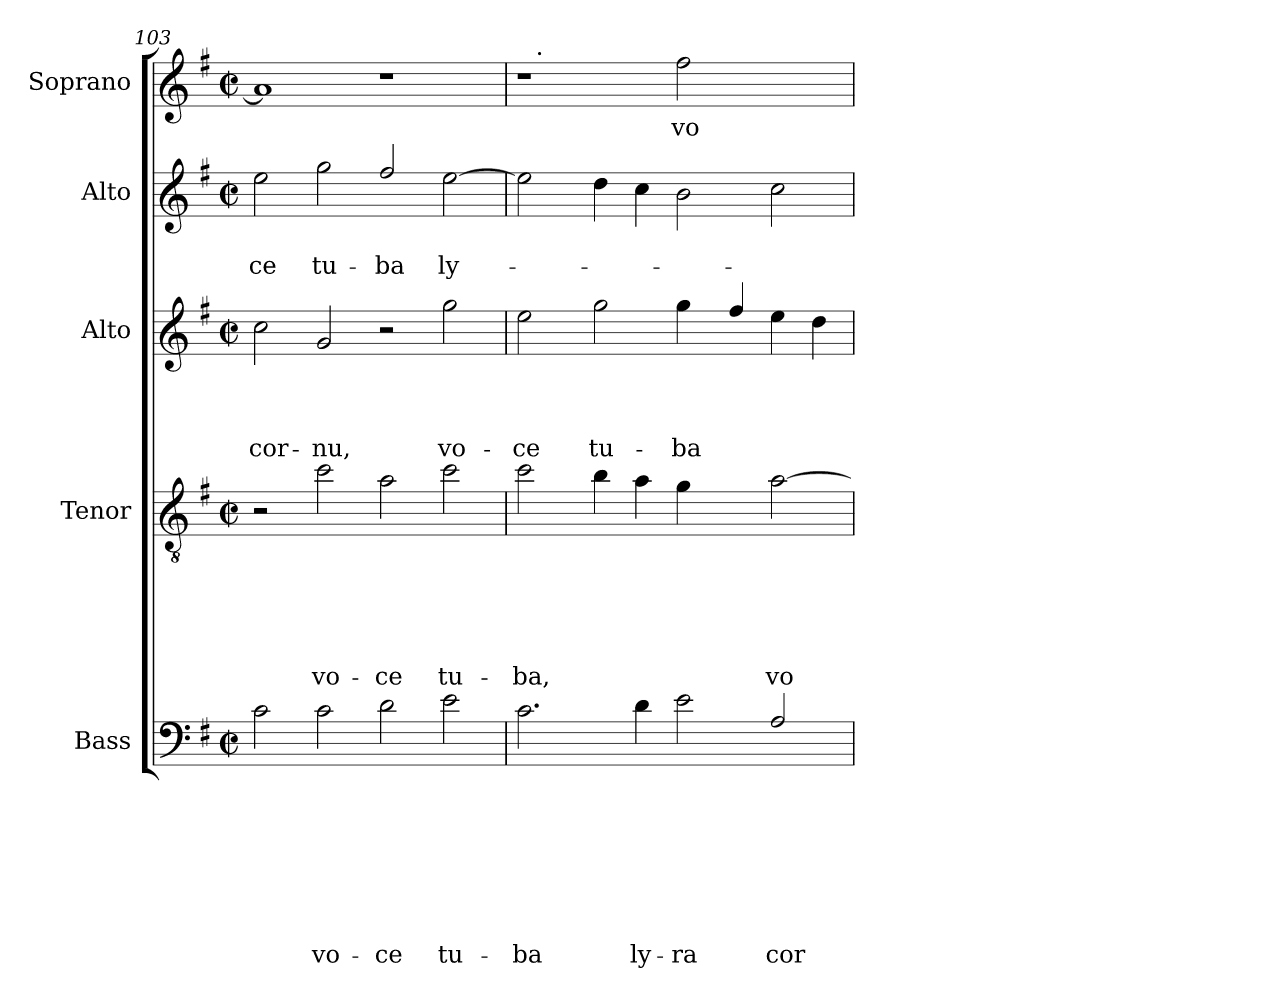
**kern	**text	**text	**text	**text	**text	**text	**text	**text	**kern	**text	**text	**text	**text	**text	**text	**kern	**text	**text	**text	**text	**kern	**text	**text	**kern	**text
*part5	*part5	*part5	*part5	*part5	*part5	*part5	*part5	*part5	*part4	*part4	*part4	*part4	*part4	*part4	*part4	*part3	*part3	*part3	*part3	*part3	*part2	*part2	*part2	*part1	*part1
*staff5	*staff5	*staff5	*staff5	*staff5	*staff5	*staff5	*staff5	*staff5	*staff4	*staff4	*staff4	*staff4	*staff4	*staff4	*staff4	*staff3	*staff3	*staff3	*staff3	*staff3	*staff2	*staff2	*staff2	*staff1	*staff1
*I"Bass	*	*	*	*	*	*	*	*	*I"Tenor	*	*	*	*	*	*	*I"Alto	*	*	*	*	*I"Alto	*	*	*I"Soprano	*
*I'B.	*	*	*	*	*	*	*	*	*I'T.	*	*	*	*	*	*	*I'A.	*	*	*	*	*I'A.	*	*	*I'S.	*
*clefF4	*	*	*	*	*	*	*	*	*clefGv2	*	*	*	*	*	*	*clefG2	*	*	*	*	*clefG2	*	*	*clefG2	*
*k[f#]	*	*	*	*	*	*	*	*	*k[f#]	*	*	*	*	*	*	*k[f#]	*	*	*	*	*k[f#]	*	*	*k[f#]	*
*G:	*	*	*	*	*	*	*	*	*G:	*	*	*	*	*	*	*G:	*	*	*	*	*G:	*	*	*G:	*
*M2/2	*	*	*	*	*	*	*	*	*M2/2	*	*	*	*	*	*	*M2/2	*	*	*	*	*M2/2	*	*	*M2/2	*
*met(c|)	*	*	*	*	*	*	*	*	*met(c|)	*	*	*	*	*	*	*met(c|)	*	*	*	*	*met(c|)	*	*	*met(c|)	*
=103	=103	=103	=103	=103	=103	=103	=103	=103	=103	=103	=103	=103	=103	=103	=103	=103	=103	=103	=103	=103	=103	=103	=103	=103	=103
!	!	!	!	!	!	!	!	!	!	!	!	!	!	!	!	!	!	!	!	!LO:LY:b:rj	!	!	!LO:LY:b	!	!
2c\	.	.	.	.	.	.	.	.	2r	.	.	.	.	.	.	2cc\	.	.	.	cor-	2ee\	.	-ce	1a]	.
!	!	!	!	!	!	!	!	!LO:LY:b	!	!	!	!	!	!	!LO:LY:b:rj	!	!	!	!	!LO:LY:b:rj	!	!	!LO:LY:b	!	!
2c\	.	.	.	.	.	.	.	vo-	2cc\	.	.	.	.	.	vo-	2g/	.	.	.	-nu,	2gg\	.	tu-	.	.
!	!	!	!	!	!	!	!	!LO:LY:b	!	!	!	!	!	!	!LO:LY:b:rj	!	!	!	!	!	!	!	!LO:LY:b	!	!
2d\	.	.	.	.	.	.	.	-ce	2a\	.	.	.	.	.	-ce	2r	.	.	.	.	2ff#/	.	-ba	1r	.
!	!	!	!	!	!	!	!	!LO:LY:b	!	!	!	!	!	!	!LO:LY:b:rj	!	!	!	!	!LO:LY:b:rj	!	!	!LO:LY:b	!	!
2e\	.	.	.	.	.	.	.	tu-	2cc\	.	.	.	.	.	tu-	2gg\	.	.	.	vo-	[<2ee\	.	ly-	.	.
=104	=104	=104	=104	=104	=104	=104	=104	=104	=104	=104	=104	=104	=104	=104	=104	=104	=104	=104	=104	=104	=104	=104	=104	=104	=104
!	!	!	!	!	!	!	!	!LO:LY:b	!	!	!	!	!	!	!LO:LY:b:rj	!	!	!	!	!LO:LY:b:rj	!	!	!	!	!
*	*	*	*	*	*	*	*	*	*	*	*	*	*	*	*	*	*	*	*	*	*	*	*	*^	*
2.c\	.	.	.	.	.	.	.	-ba	2cc\	.	.	.	.	.	-ba,	2ee\	.	.	.	-ce	2ee\]	.	.	1r	16ryy	.
!	!	!	!	!	!	!	!	!	!	!	!	!	!	!	!	!	!	!	!	!	!	!	!	!	!LO:TX:a:t=.	!
.	.	.	.	.	.	.	.	.	.	.	.	.	.	.	.	.	.	.	.	.	.	.	.	.	1ryy	.
!	!	!	!	!	!	!	!	!	!	!	!	!	!	!	!	!	!	!	!	!LO:LY:b:rj	!	!	!	!	!	!
.	.	.	.	.	.	.	.	.	4b\	.	.	.	.	.	.	2gg\	.	.	.	tu-	4dd\	.	.	.	.	.
!	!	!	!	!	!	!	!	!LO:LY:b	!	!	!	!	!	!	!	!	!	!	!	!	!	!	!	!	!	!
4d\	.	.	.	.	.	.	.	ly-	4a\	.	.	.	.	.	.	.	.	.	.	.	4cc\	.	.	.	.	.
!	!	!	!	!	!	!	!	!LO:LY:b	!	!	!	!	!	!	!	!	!	!	!	!LO:LY:b:rj	!	!	!	!	!	!LO:LY:b:rj
2e\	.	.	.	.	.	.	.	-ra	4g\	.	.	.	.	.	.	4gg\	.	.	.	-ba	2b\	.	.	2ff#\	.	vo-
.	.	.	.	.	.	.	.	.	.	.	.	.	.	.	.	.	.	.	.	.	.	.	.	.	2...ryy	.
.	.	.	.	.	.	.	.	.	4ryy	.	.	.	.	.	.	4ff#/	.	.	.	.	.	.	.	.	.	.
!	!	!	!	!	!	!	!	!LO:LY:b	!	!	!	!	!	!	!LO:LY:b:rj	!	!	!	!	!	!	!	!	!	!	!
2A/	.	.	.	.	.	.	.	cor-	[>2a\	.	.	.	.	.	vo-	4ee\	.	.	.	.	2cc\	.	.	2ryy	.	.
.	.	.	.	.	.	.	.	.	.	.	.	.	.	.	.	4dd\	.	.	.	.	.	.	.	.	.	.
*	*	*	*	*	*	*	*	*	*	*	*	*	*	*	*	*	*	*	*	*	*	*	*	*v	*v	*
=	=	=	=	=	=	=	=	=	=	=	=	=	=	=	=	=	=	=	=	=	=	=	=	=	=
*-	*-	*-	*-	*-	*-	*-	*-	*-	*-	*-	*-	*-	*-	*-	*-	*-	*-	*-	*-	*-	*-	*-	*-	*-	*-
